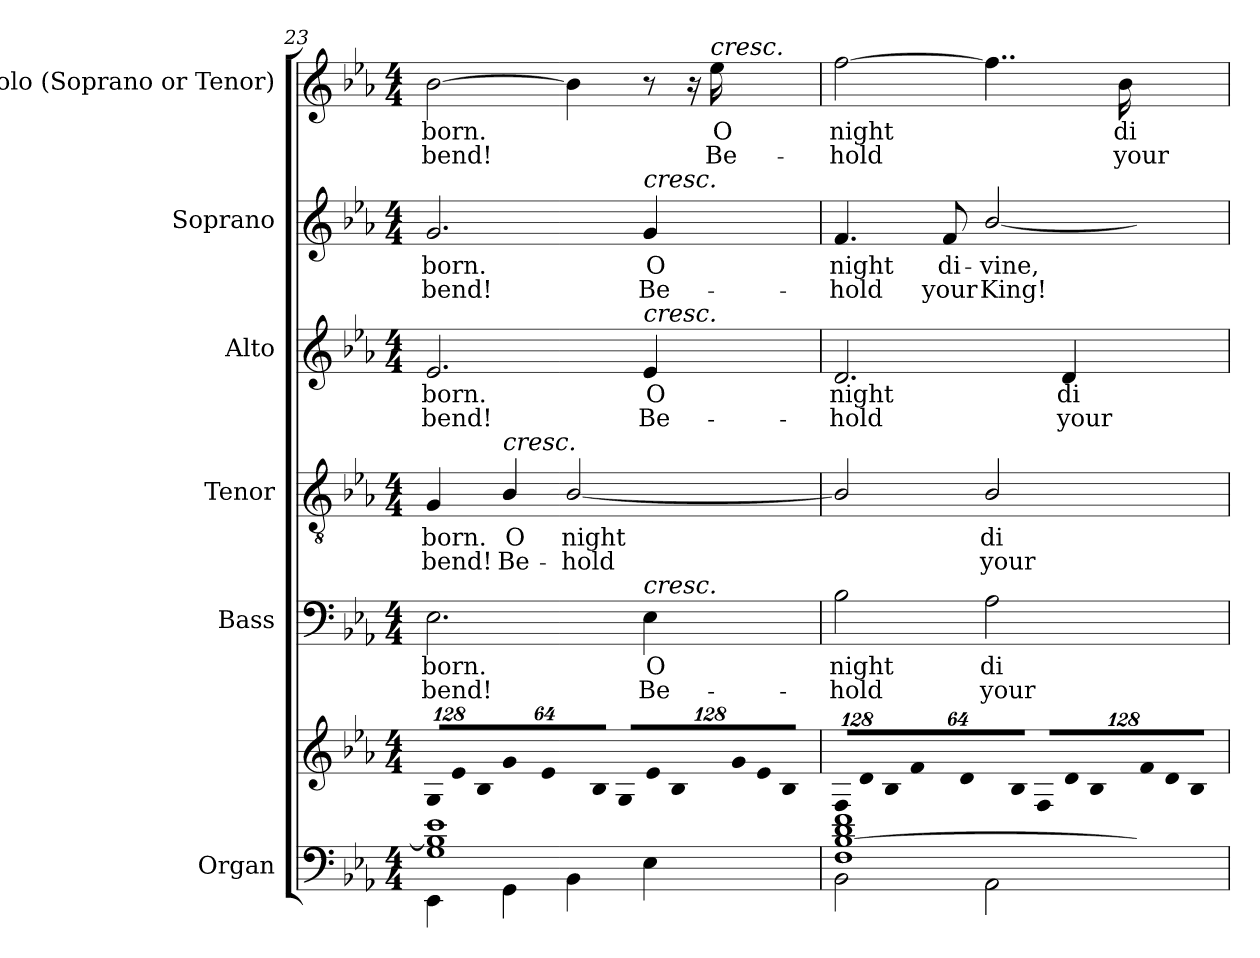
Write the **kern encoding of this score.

**kern	**kern	**kern	**text	**text	**kern	**text	**text	**kern	**text	**text	**kern	**text	**text	**kern	**text	**text
*part6	*part6	*part5	*part5	*part5	*part4	*part4	*part4	*part3	*part3	*part3	*part2	*part2	*part2	*part1	*part1	*part1
*staff7	*staff6	*staff5	*staff5	*staff5	*staff4	*staff4	*staff4	*staff3	*staff3	*staff3	*staff2	*staff2	*staff2	*staff1	*staff1	*staff1
*I"Organ	*	*I"Bass	*	*	*I"Tenor	*	*	*I"Alto	*	*	*I"Soprano	*	*	*I"Solo  (Soprano or Tenor)	*	*
*I'Org.	*	*I'B.	*	*	*I'T.	*	*	*I'A.	*	*	*I'S.	*	*	*I'Solo	*	*
!!LO:PB:g=z
*clefF4	*clefG2	*clefF4	*	*	*clefGv2	*	*	*clefG2	*	*	*clefG2	*	*	*clefG2	*	*
*	*	*	*	*	*ITrd7c12	*	*	*	*	*	*	*	*	*	*	*
*k[b-e-a-]	*k[b-e-a-]	*k[b-e-a-]	*	*	*k[b-e-a-]	*	*	*k[b-e-a-]	*	*	*k[b-e-a-]	*	*	*k[b-e-a-]	*	*
*E-:	*E-:	*E-:	*	*	*E-:	*	*	*E-:	*	*	*E-:	*	*	*E-:	*	*
*M4/4	*M4/4	*M4/4	*	*	*M4/4	*	*	*M4/4	*	*	*M4/4	*	*	*M4/4	*	*
=23	=23	=23	=23	=23	=23	=23	=23	=23	=23	=23	=23	=23	=23	=23	=23	=23
*^	*	*	*	*	*	*	*	*	*	*	*	*	*	*	*	*
*	*	*Xbrackettup	*	*	*	*	*	*	*	*	*	*	*	*	*	*	*
!	!	!LO:N:vis=8	!	!	!	!	!	!	!	!	!	!	!	!	!	!	!
!	!	!	!	!LO:LY:b:color=#000000	!LO:LY:b:color=#000000	!	!	!	!	!	!	!	!	!	!	!	!
!	!	!	!	!	!	!	!LO:LY:b:color=#000000	!LO:LY:b:color=#000000	!	!	!	!	!	!	!	!	!
!	!	!	!	!	!	!	!	!	!	!LO:LY:b:color=#000000	!LO:LY:b:color=#000000	!	!	!	!	!	!
!	!	!	!	!	!	!	!	!	!	!	!	!	!LO:LY:b:color=#000000	!LO:LY:b:color=#000000	!	!	!
!	!	!	!	!	!	!	!	!	!	!	!	!	!	!	!	!LO:LY:b:color=#000000	!LO:LY:b:color=#000000
1Gi 1B-i] 1e-i	4EE-i\	1024%85Gi/L	2.E-i\	born.	bend!	4GGi/	born.	bend!	2.e-i/	born.	bend!	2.gi/	born.	bend!	[>2b-i\	born.	bend!
!	!	!LO:N:vis=8	!	!	!	!	!	!	!	!	!	!	!	!	!	!	!
.	.	1024%85e-i/	.	.	.	.	.	.	.	.	.	.	.	.	.	.	.
!	!	!LO:N:vis=8	!	!	!	!	!	!	!	!	!	!	!	!	!	!	!
.	.	512%43B-i/	.	.	.	.	.	.	.	.	.	.	.	.	.	.	.
!	!	!LO:N:vis=8	!	!	!	!	!	!	!	!	!	!	!	!	!	!	!
!	!	!	!	!	!	!LO:TX:a:i:t=cresc.	!	!	!	!	!	!	!	!	!	!	!
!	!	!	!	!	!	!	!LO:LY:b:color=#000000	!LO:LY:b:color=#000000	!	!	!	!	!	!	!	!	!
.	4GGi\	1024%85gi/	.	.	.	4BB-i/	O	Be-	.	.	.	.	.	.	.	.	.
!	!	!LO:N:vis=8	!	!	!	!	!	!	!	!	!	!	!	!	!	!	!
.	.	1024%85e-i/	.	.	.	.	.	.	.	.	.	.	.	.	.	.	.
!	!	!LO:N:vis=8	!	!	!	!	!	!	!	!	!	!	!	!	!	!	!
.	.	512%43B-i/J	.	.	.	.	.	.	.	.	.	.	.	.	.	.	.
!	!	!LO:N:vis=8	!	!	!	!	!	!	!	!	!	!	!	!	!	!	!
!	!	!	!	!	!	!	!LO:LY:b:color=#000000	!LO:LY:b:color=#000000	!	!	!	!	!	!	!	!	!
.	4BB-i\	1024%85Gi/L	.	.	.	[<2BB-i/	night	-hold	.	.	.	.	.	.	4b-i\]	.	.
!	!	!LO:N:vis=8	!	!	!	!	!	!	!	!	!	!	!	!	!	!	!
.	.	1024%85e-i/	.	.	.	.	.	.	.	.	.	.	.	.	.	.	.
!	!	!LO:N:vis=8	!	!	!	!	!	!	!	!	!	!	!	!	!	!	!
.	.	512%43B-i/	.	.	.	.	.	.	.	.	.	.	.	.	.	.	.
!	!	!LO:N:vis=8	!	!	!	!	!	!	!	!	!	!	!	!	!	!	!
!	!	!	!	!LO:LY:b:color=#000000	!LO:LY:b:color=#000000	!	!	!	!	!	!	!	!	!	!	!	!
!	!	!	!	!	!	!	!	!	!	!LO:LY:b:color=#000000	!LO:LY:b:color=#000000	!	!	!	!	!	!
!	!	!	!	!	!	!	!	!	!	!	!	!LO:TX:a:i:t=cresc.	!	!	!	!	!
!	!	!	!	!	!	!	!	!	!LO:TX:a:i:t=cresc.	!	!	!	!	!	!	!	!
!	!	!	!LO:TX:a:i:t=cresc.	!	!	!	!	!	!	!	!	!	!	!	!	!	!
!	!	!	!	!	!	!	!	!	!	!	!	!	!LO:LY:b:color=#000000	!LO:LY:b:color=#000000	!	!	!
.	4E-i\	1024%85gi/	4E-i\	O	Be-	.	.	.	4e-i/	O	Be-	4gi/	O	Be-	8r	.	.
!	!	!LO:N:vis=8	!	!	!	!	!	!	!	!	!	!	!	!	!	!	!
.	.	1024%85e-i/	.	.	.	.	.	.	.	.	.	.	.	.	.	.	.
.	.	.	.	.	.	.	.	.	.	.	.	.	.	.	16r	.	.
!	!	!LO:N:vis=8	!	!	!	!	!	!	!	!	!	!	!	!	!	!	!
.	.	512%43B-i/J	.	.	.	.	.	.	.	.	.	.	.	.	.	.	.
!	!	!	!	!	!	!	!	!	!	!	!	!	!	!	!LO:TX:a:i:t=cresc.	!	!
!	!	!	!	!	!	!	!	!	!	!	!	!	!	!	!	!LO:LY:b:color=#000000	!LO:LY:b:color=#000000
.	.	.	.	.	.	.	.	.	.	.	.	.	.	.	16ee-i\	O	Be-
=24	=24	=24	=24	=24	=24	=24	=24	=24	=24	=24	=24	=24	=24	=24	=24	=24	=24
!	!	!LO:N:vis=8	!	!	!	!	!	!	!	!	!	!	!	!	!	!	!
!	!	!	!	!LO:LY:b:color=#000000	!LO:LY:b:color=#000000	!	!	!	!	!	!	!	!	!	!	!	!
!	!	!	!	!	!	!	!	!	!	!LO:LY:b:color=#000000	!LO:LY:b:color=#000000	!	!	!	!	!	!
!	!	!	!	!	!	!	!	!	!	!	!	!	!LO:LY:b:color=#000000	!LO:LY:b:color=#000000	!	!	!
!	!	!	!	!	!	!	!	!	!	!	!	!	!	!	!	!LO:LY:b:color=#000000	!LO:LY:b:color=#000000
1Fi [>1B-i 1di 1fi	2BB-i\	1024%85Fi/L	2B-i\	night	-hold	2BB-i/]	.	.	2.di/	night	-hold	4.fi/	night	-hold	[>2ffi\	night	-hold
!	!	!LO:N:vis=8	!	!	!	!	!	!	!	!	!	!	!	!	!	!	!
.	.	1024%85di/	.	.	.	.	.	.	.	.	.	.	.	.	.	.	.
!	!	!LO:N:vis=8	!	!	!	!	!	!	!	!	!	!	!	!	!	!	!
.	.	512%43B-i/	.	.	.	.	.	.	.	.	.	.	.	.	.	.	.
!	!	!LO:N:vis=8	!	!	!	!	!	!	!	!	!	!	!	!	!	!	!
.	.	1024%85fi/	.	.	.	.	.	.	.	.	.	.	.	.	.	.	.
!	!	!LO:N:vis=8	!	!	!	!	!	!	!	!	!	!	!	!	!	!	!
.	.	1024%85di/	.	.	.	.	.	.	.	.	.	.	.	.	.	.	.
!	!	!	!	!	!	!	!	!	!	!	!	!	!LO:LY:b:color=#000000	!LO:LY:b:color=#000000	!	!	!
.	.	.	.	.	.	.	.	.	.	.	.	8fi/	di-	your	.	.	.
!	!	!LO:N:vis=8	!	!	!	!	!	!	!	!	!	!	!	!	!	!	!
.	.	512%43B-i/J	.	.	.	.	.	.	.	.	.	.	.	.	.	.	.
!	!	!LO:N:vis=8	!	!	!	!	!	!	!	!	!	!	!	!	!	!	!
!	!	!	!	!LO:LY:b:color=#000000	!LO:LY:b:color=#000000	!	!	!	!	!	!	!	!	!	!	!	!
!	!	!	!	!	!	!	!LO:LY:b:color=#000000	!LO:LY:b:color=#000000	!	!	!	!	!	!	!	!	!
!	!	!	!	!	!	!	!	!	!	!	!	!	!LO:LY:b:color=#000000	!LO:LY:b:color=#000000	!	!	!
.	2AA-i\	1024%85Fi/L	2A-i\	di-	your	2BB-i/	di-	your	.	.	.	[<2b-i/	-vine,	King!	4..ffi\]	.	.
!	!	!LO:N:vis=8	!	!	!	!	!	!	!	!	!	!	!	!	!	!	!
.	.	1024%85di/	.	.	.	.	.	.	.	.	.	.	.	.	.	.	.
!	!	!LO:N:vis=8	!	!	!	!	!	!	!	!	!	!	!	!	!	!	!
.	.	512%43B-i/	.	.	.	.	.	.	.	.	.	.	.	.	.	.	.
!	!	!LO:N:vis=8	!	!	!	!	!	!	!	!	!	!	!	!	!	!	!
!	!	!	!	!	!	!	!	!	!	!LO:LY:b:color=#000000	!LO:LY:b:color=#000000	!	!	!	!	!	!
.	.	1024%85fi/	.	.	.	.	.	.	4di/	di-	your	.	.	.	.	.	.
!	!	!LO:N:vis=8	!	!	!	!	!	!	!	!	!	!	!	!	!	!	!
.	.	1024%85di/	.	.	.	.	.	.	.	.	.	.	.	.	.	.	.
!	!	!LO:N:vis=8	!	!	!	!	!	!	!	!	!	!	!	!	!	!	!
.	.	512%43B-i/J	.	.	.	.	.	.	.	.	.	.	.	.	.	.	.
!	!	!	!	!	!	!	!	!	!	!	!	!	!	!	!	!LO:LY:b:color=#000000	!LO:LY:b:color=#000000
.	.	.	.	.	.	.	.	.	.	.	.	.	.	.	16b-i\	di-	your
*v	*v	*	*	*	*	*	*	*	*	*	*	*	*	*	*	*	*
=	=	=	=	=	=	=	=	=	=	=	=	=	=	=	=	=
*-	*-	*-	*-	*-	*-	*-	*-	*-	*-	*-	*-	*-	*-	*-	*-	*-
